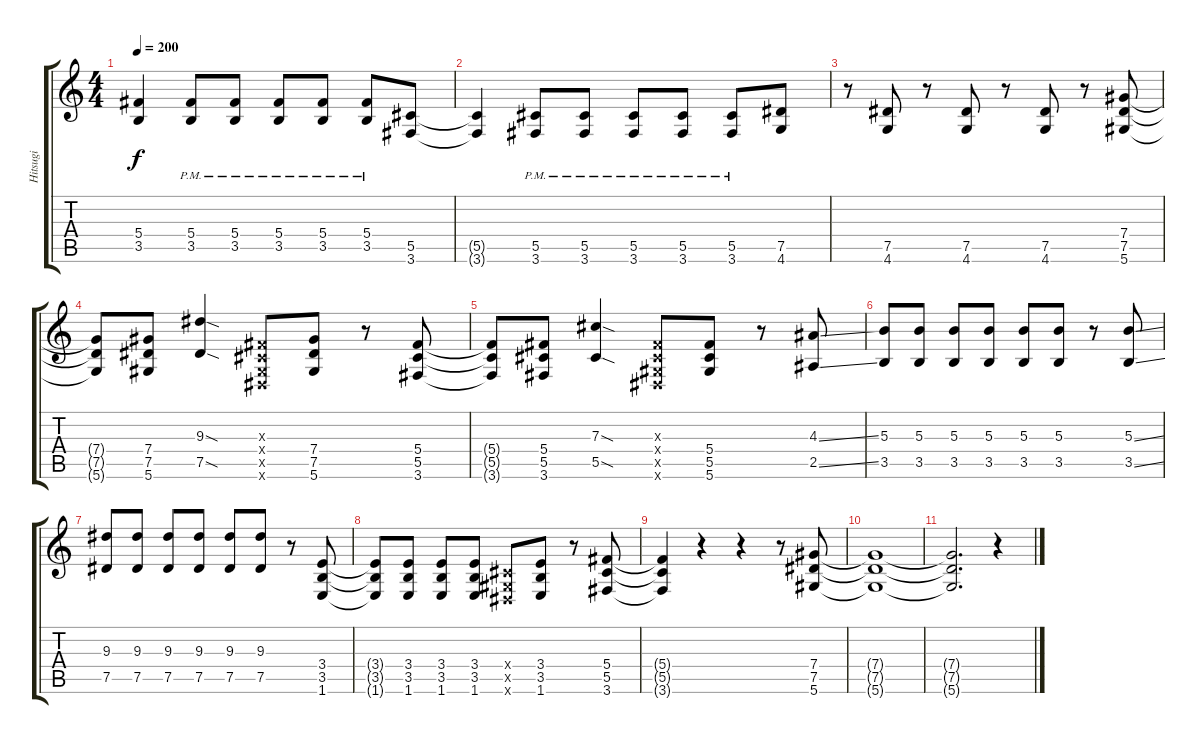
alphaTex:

\track ("Hitsugi" "Hitsugi") {instrument overdrivenguitar}
\staff {score tabs}
\tuning (Eb4 Bb3 Gb3 Db3 Ab2 Eb2) {hide}
\ts (4 4)
\tempo 200
\clef g2
\ks c
(5.4{t} 3.5{t}).4{dy f} (5.4{pm} 3.5{pm}).8 (5.4{pm} 3.5{pm}).8 (5.4{pm} 3.5{pm}).8 (5.4{pm} 3.5{pm}).8 (5.4{pm} 3.5{pm}).8 (5.5 3.6).8 |
(5.5{t} 3.6{t}).4 (5.5{pm} 3.6{pm}).8 (5.5{pm} 3.6{pm}).8 (5.5{pm} 3.6{pm}).8 (5.5{pm} 3.6{pm}).8 (5.5{pm} 3.6{pm}).8 (7.5 4.6).8 |
r.8 (7.5 4.6).8 r.8 (7.5 4.6).8 r.8 (7.5 4.6).8 r.8 (7.4 7.5 5.6).8 |
(7.4{t} 7.5{t} 5.6{t}).8 (7.4 7.5 5.6).8 (9.3{sod} 7.5{sod}).4 (0.3{x} 0.4{x} 0.5{x} 0.6{x}).8 (7.4 7.5 5.6).8 r.8 (5.4 5.5 3.6).8 |
(5.4{t} 5.5{t} 3.6{t}).8 (5.4 5.5 3.6).8 (7.3{sod} 5.5{sod}).4 (0.3{x} 0.4{x} 0.5{x} 0.6{x}).8 (5.4 5.5 5.6).8 r.8 (4.3{ss} 2.5{ss}).8 |
(5.3 3.5).8 (5.3 3.5).8 (5.3 3.5).8 (5.3 3.5).8 (5.3 3.5).8 (5.3 3.5).8 r.8 (5.3{ss} 3.5{ss}).8 |
(9.3 7.5).8 (9.3 7.5).8 (9.3 7.5).8 (9.3 7.5).8 (9.3 7.5).8 (9.3 7.5).8 r.8 (3.4 3.5 1.6).8 |
(3.4{t} 3.5{t} 1.6{t}).8 (3.4 3.5 1.6).8 (3.4 3.5 1.6).8 (3.4 3.5 1.6).8 (0.4{x} 0.5{x} 0.6{x}).8 (3.4 3.5 1.6).8 r.8 (5.4 5.5 3.6).8 |
(5.4{t} 5.5{t} 3.6{t}).4 r.4 r.4 r.8 (7.4 7.5 5.6).8 |
(7.4{t} 7.5{t} 5.6{t}).1 |
(7.4{t} 7.5{t} 5.6{t}).2{d} r.4
